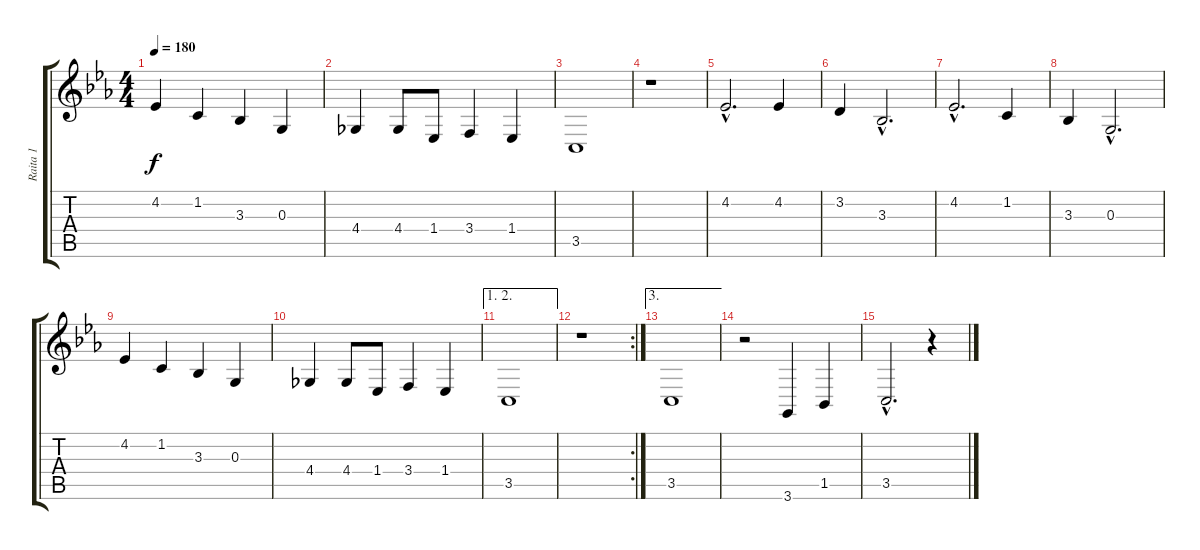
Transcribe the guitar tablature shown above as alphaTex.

\track ("Raita 1" "Raita 1") {instrument acousticgrandpiano}
\staff {score tabs}
\tuning (E4 B3 G3 D3 A2 E2) {hide}
\ts (4 4)
\tempo 180
\clef g2
\ks eb
4.2.4{dy f} 1.2.4 3.3.4 0.3.4 |
4.4.4 4.4.8 1.4.8 3.4.4 1.4.4 |
3.5.1 |
r.1 |
4.2{hac}.2{d} 4.2.4 |
3.2.4 3.3{hac}.2{d} |
4.2{hac}.2{d} 1.2.4 |
3.3.4 0.3{hac}.2{d} |
4.2.4 1.2.4 3.3.4 0.3.4 |
4.4.4 4.4.8 1.4.8 3.4.4 1.4.4 |
\ae (1 2)
3.5.1 |
\rc 2
r.1 |
\ae 3
3.5.1 |
r.2 3.6.4 1.5.4 |
3.5{hac}.2{d} r.4
